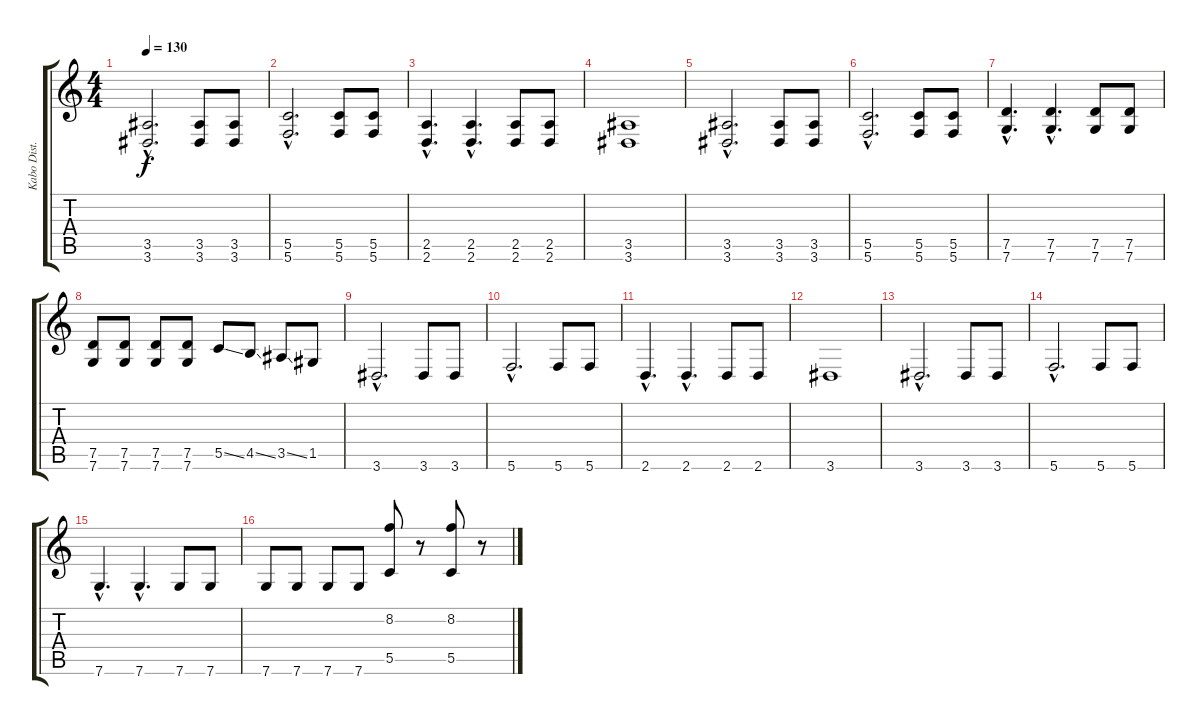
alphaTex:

\track ("Kabo Dist." "Kabo Dist.") {instrument distortionguitar}
\staff {score tabs}
\tuning (D4 A3 F3 C3 G2 C2) {hide}
\ts (4 4)
\tempo 130
\clef g2
\ks c
(3.5{hac} 3.6{hac}).2{d dy f} (3.5 3.6).8 (3.5 3.6).8 |
(5.5{hac} 5.6{hac}).2{d} (5.5 5.6).8 (5.5 5.6).8 |
(2.5{hac} 2.6{hac}).4{d} (2.5{hac} 2.6{hac}).4{d} (2.5 2.6).8 (2.5 2.6).8 |
(3.5 3.6).1 |
(3.5{hac} 3.6{hac}).2{d} (3.5 3.6).8 (3.5 3.6).8 |
(5.5{hac} 5.6{hac}).2{d} (5.5 5.6).8 (5.5 5.6).8 |
(7.5{hac} 7.6{hac}).4{d} (7.5{hac} 7.6{hac}).4{d} (7.5 7.6).8 (7.5 7.6).8 |
(7.5 7.6).8 (7.5 7.6).8 (7.5 7.6).8 (7.5 7.6).8 5.5{ss}.8 4.5{ss}.8 3.5{ss}.8 1.5.8 |
3.6{hac}.2{d volume 16 instrument distortionguitar} 3.6.8 3.6.8 |
5.6{hac}.2{d} 5.6.8 5.6.8 |
2.6{hac}.4{d} 2.6{hac}.4{d} 2.6.8 2.6.8 |
3.6.1 |
3.6{hac}.2{d volume 16 instrument distortionguitar} 3.6.8 3.6.8 |
5.6{hac}.2{d} 5.6.8 5.6.8 |
7.6{hac}.4{d} 7.6{hac}.4{d} 7.6.8 7.6.8 |
7.6.8 7.6.8 7.6.8 7.6.8 (8.2 5.5).8 r.8 (8.2 5.5).8 r.8
